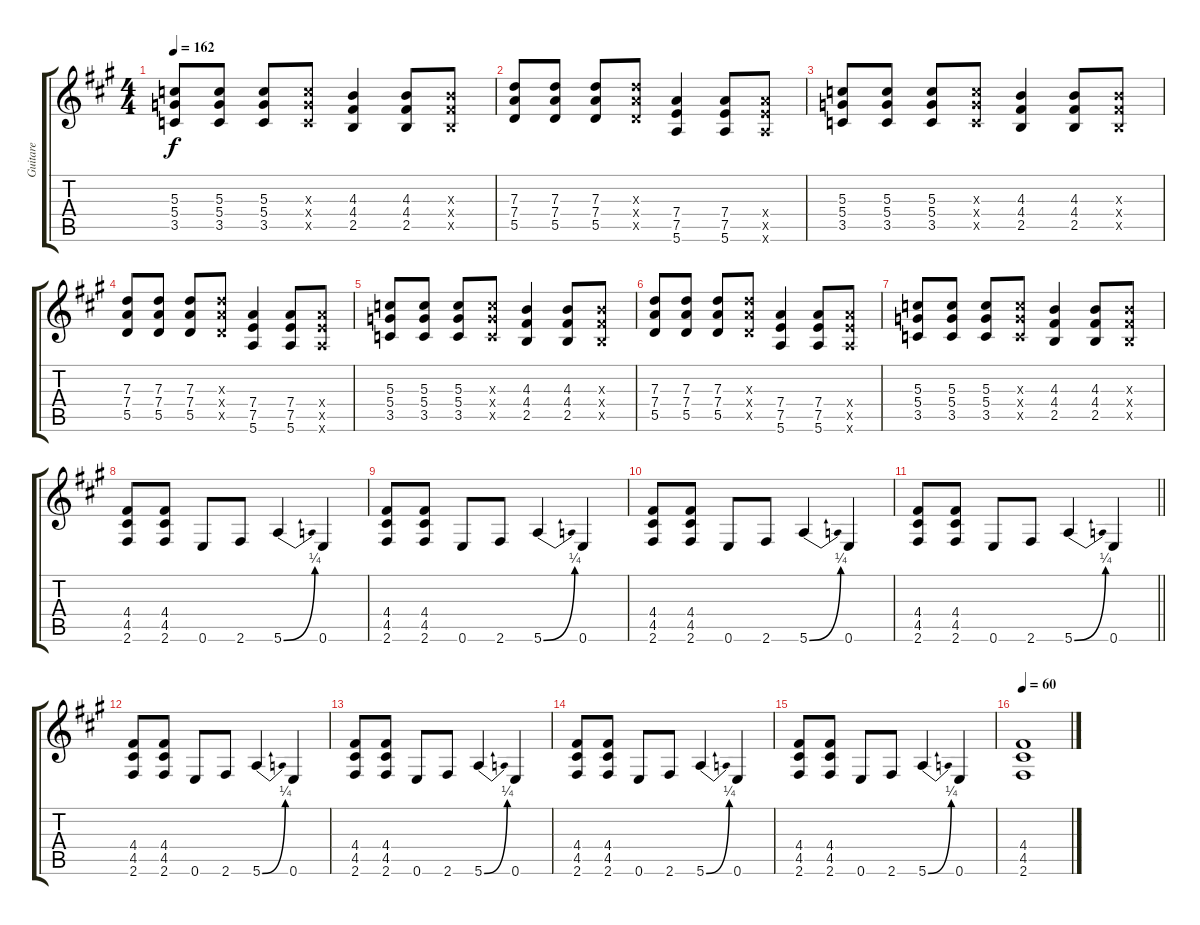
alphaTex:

\track ("Guitare" "Guitare") {instrument overdrivenguitar}
\staff {score tabs}
\tuning (E4 B3 G3 D3 A2 E2) {hide}
\ts (4 4)
\tempo 162
\clef g2
\ks a
(5.3 5.4 3.5).8{dy f} (5.3 5.4 3.5).8 (5.3 5.4 3.5).8 (5.3{x} 5.4{x} 3.5{x}).8 (4.3 4.4 2.5).4 (4.3 4.4 2.5).8 (4.3{x} 4.4{x} 2.5{x}).8 |
(7.3 7.4 5.5).8 (7.3 7.4 5.5).8 (7.3 7.4 5.5).8 (7.3{x} 7.4{x} 5.5{x}).8 (7.4 7.5 5.6).4 (7.4 7.5 5.6).8 (7.4{x} 7.5{x} 5.6{x}).8 |
(5.3 5.4 3.5).8 (5.3 5.4 3.5).8 (5.3 5.4 3.5).8 (5.3{x} 5.4{x} 3.5{x}).8 (4.3 4.4 2.5).4 (4.3 4.4 2.5).8 (4.3{x} 4.4{x} 2.5{x}).8 |
(7.3 7.4 5.5).8 (7.3 7.4 5.5).8 (7.3 7.4 5.5).8 (7.3{x} 7.4{x} 5.5{x}).8 (7.4 7.5 5.6).4 (7.4 7.5 5.6).8 (7.4{x} 7.5{x} 5.6{x}).8 |
(5.3 5.4 3.5).8 (5.3 5.4 3.5).8 (5.3 5.4 3.5).8 (5.3{x} 5.4{x} 3.5{x}).8 (4.3 4.4 2.5).4 (4.3 4.4 2.5).8 (4.3{x} 4.4{x} 2.5{x}).8 |
(7.3 7.4 5.5).8 (7.3 7.4 5.5).8 (7.3 7.4 5.5).8 (7.3{x} 7.4{x} 5.5{x}).8 (7.4 7.5 5.6).4 (7.4 7.5 5.6).8 (7.4{x} 7.5{x} 5.6{x}).8 |
(5.3 5.4 3.5).8 (5.3 5.4 3.5).8 (5.3 5.4 3.5).8 (5.3{x} 5.4{x} 3.5{x}).8 (4.3 4.4 2.5).4 (4.3 4.4 2.5).8 (4.3{x} 4.4{x} 2.5{x}).8 |
(4.4 4.5 2.6).8 (4.4 4.5 2.6).8 0.6.8 2.6.8 5.6{be (bend 0 0 60 1)}.4 0.6.4 |
(4.4 4.5 2.6).8 (4.4 4.5 2.6).8 0.6.8 2.6.8 5.6{be (bend 0 0 60 1)}.4 0.6.4 |
(4.4 4.5 2.6).8 (4.4 4.5 2.6).8 0.6.8 2.6.8 5.6{be (bend 0 0 60 1)}.4 0.6.4 |
\barLineRight lightlight
(4.4 4.5 2.6).8 (4.4 4.5 2.6).8 0.6.8 2.6.8 5.6{be (bend 0 0 60 1)}.4 0.6.4 |
(4.4 4.5 2.6).8 (4.4 4.5 2.6).8 0.6.8 2.6.8 5.6{be (bend 0 0 60 1)}.4 0.6.4 |
(4.4 4.5 2.6).8 (4.4 4.5 2.6).8 0.6.8 2.6.8 5.6{be (bend 0 0 60 1)}.4 0.6.4 |
(4.4 4.5 2.6).8 (4.4 4.5 2.6).8 0.6.8 2.6.8 5.6{be (bend 0 0 60 1)}.4 0.6.4 |
(4.4 4.5 2.6).8 (4.4 4.5 2.6).8 0.6.8 2.6.8 5.6{be (bend 0 0 60 1)}.4 0.6.4 |
\tempo 60
(4.4 4.5 2.6).1
